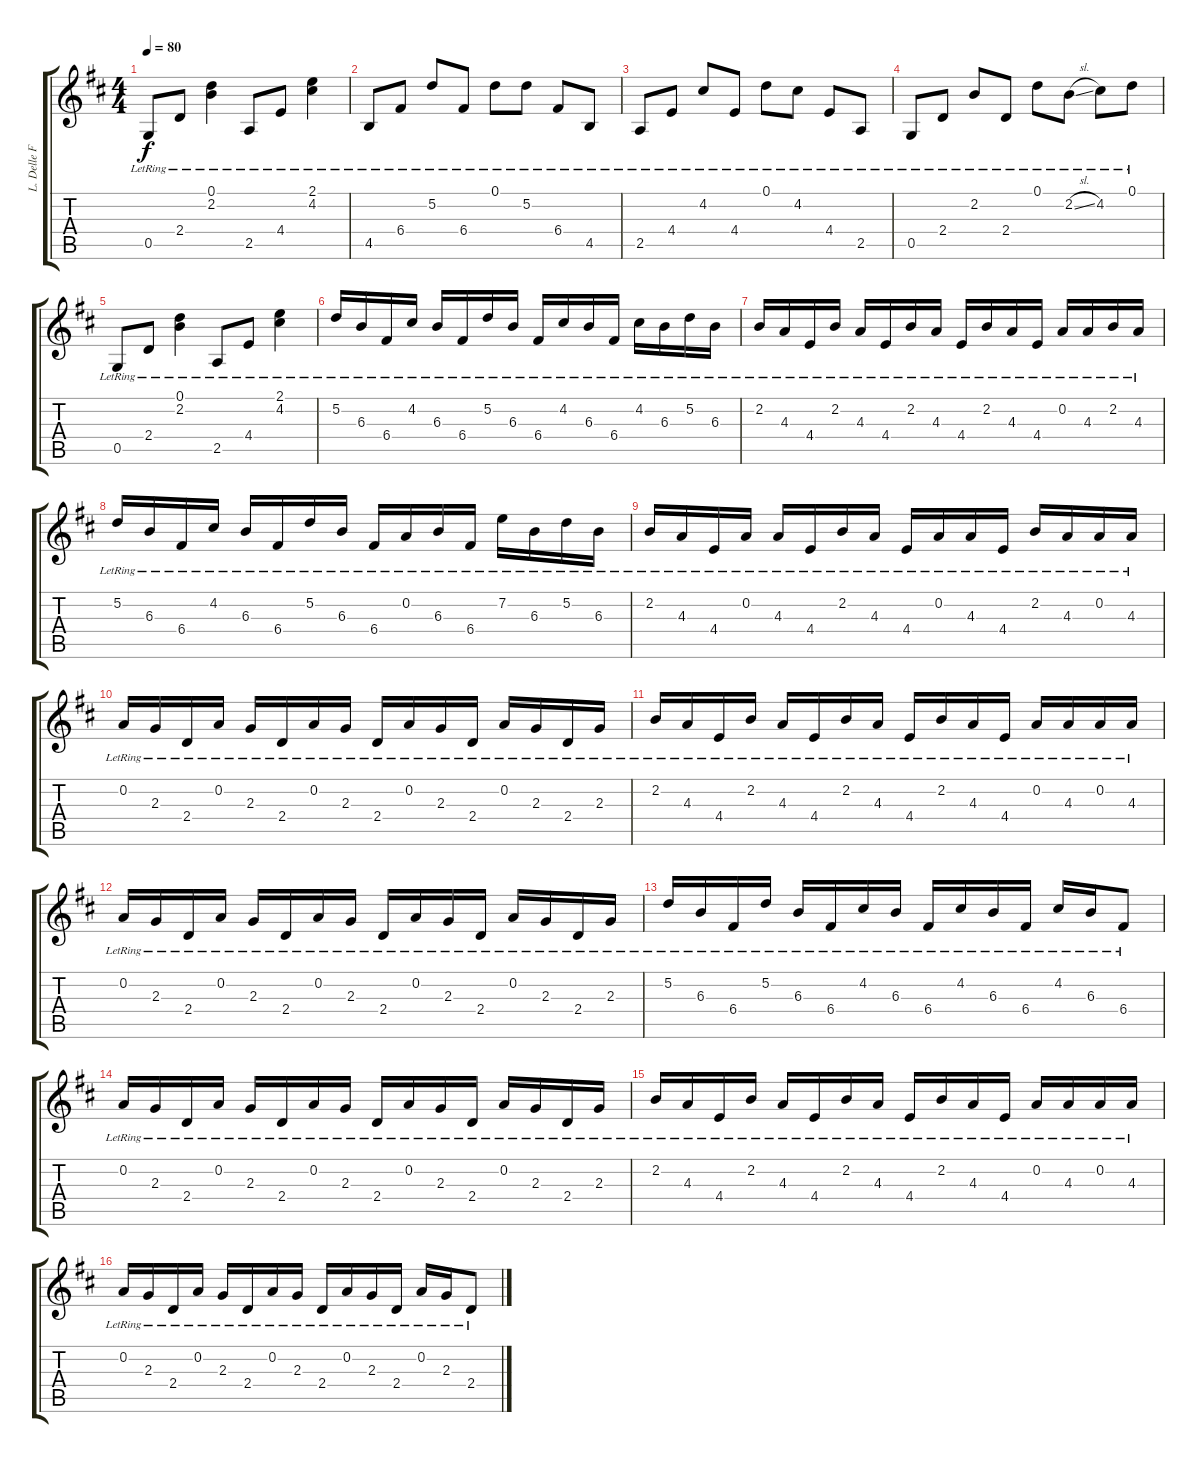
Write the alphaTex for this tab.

\track ("L. Delle Fave (Clean Guitar R)" "L. Delle F") {instrument electricguitarclean}
\staff {score tabs}
\tuning (D4 A3 F3 C3 G2 D2) {hide}
\ts (4 4)
\tempo 80
\clef g2
\ks bminor
0.5{lr}.8{dy f} 2.4{lr}.8 (0.1{lr} 2.2{lr}).4 2.5{lr}.8 4.4{lr}.8 (2.1 4.2{lr}).4 |
4.5{lr}.8 6.4{lr}.8 5.2{lr}.8 6.4{lr}.8 0.1{lr}.8 5.2{lr}.8 6.4{lr}.8 4.5{lr}.8 |
2.5{lr}.8 4.4{lr}.8 4.2{lr}.8 4.4{lr}.8 0.1{lr}.8 4.2{lr}.8 4.4{lr}.8 2.5{lr}.8 |
0.5{lr}.8 2.4{lr}.8 2.2{lr}.8 2.4{lr}.8 0.1{lr}.8 2.2{sl lr}.8 4.2{lr}.8 0.1{lr}.8 |
0.5{lr}.8 2.4{lr}.8 (0.1{lr} 2.2{lr}).4 2.5{lr}.8 4.4{lr}.8 (2.1 4.2{lr}).4 |
5.2{lr}.16 6.3{lr}.16 6.4{lr}.16 4.2{lr}.16 6.3{lr}.16 6.4{lr}.16 5.2{lr}.16 6.3{lr}.16 6.4{lr}.16 4.2{lr}.16 6.3{lr}.16 6.4{lr}.16 4.2{lr}.16 6.3{lr}.16 5.2{lr}.16 6.3{lr}.16 |
2.2{lr}.16 4.3{lr}.16 4.4{lr}.16 2.2{lr}.16 4.3{lr}.16 4.4{lr}.16 2.2{lr}.16 4.3{lr}.16 4.4{lr}.16 2.2{lr}.16 4.3{lr}.16 4.4{lr}.16 0.2{lr}.16 4.3{lr}.16 2.2{lr}.16 4.3{lr}.16 |
5.2{lr}.16 6.3{lr}.16 6.4{lr}.16 4.2{lr}.16 6.3{lr}.16 6.4{lr}.16 5.2{lr}.16 6.3{lr}.16 6.4{lr}.16 0.2{lr}.16 6.3{lr}.16 6.4{lr}.16 7.2{lr}.16 6.3{lr}.16 5.2{lr}.16 6.3{lr}.16 |
2.2{lr}.16 4.3{lr}.16 4.4{lr}.16 0.2{lr}.16 4.3{lr}.16 4.4{lr}.16 2.2{lr}.16 4.3{lr}.16 4.4{lr}.16 0.2{lr}.16 4.3{lr}.16 4.4{lr}.16 2.2{lr}.16 4.3{lr}.16 0.2{lr}.16 4.3{lr}.16 |
0.2{lr}.16 2.3{lr}.16 2.4{lr}.16 0.2{lr}.16 2.3{lr}.16 2.4{lr}.16 0.2{lr}.16 2.3{lr}.16 2.4{lr}.16 0.2{lr}.16 2.3{lr}.16 2.4{lr}.16 0.2{lr}.16 2.3{lr}.16 2.4{lr}.16 2.3{lr}.16 |
2.2{lr}.16 4.3{lr}.16 4.4{lr}.16 2.2{lr}.16 4.3{lr}.16 4.4{lr}.16 2.2{lr}.16 4.3{lr}.16 4.4{lr}.16 2.2{lr}.16 4.3{lr}.16 4.4{lr}.16 0.2{lr}.16 4.3{lr}.16 0.2{lr}.16 4.3{lr}.16 |
0.2{lr}.16 2.3{lr}.16 2.4{lr}.16 0.2{lr}.16 2.3{lr}.16 2.4{lr}.16 0.2{lr}.16 2.3{lr}.16 2.4{lr}.16 0.2{lr}.16 2.3{lr}.16 2.4{lr}.16 0.2{lr}.16 2.3{lr}.16 2.4{lr}.16 2.3{lr}.16 |
5.2{lr}.16 6.3{lr}.16 6.4{lr}.16 5.2{lr}.16 6.3{lr}.16 6.4{lr}.16 4.2{lr}.16 6.3{lr}.16 6.4{lr}.16 4.2{lr}.16 6.3{lr}.16 6.4{lr}.16 4.2{lr}.16 6.3{lr}.16 6.4{lr}.8 |
0.2{lr}.16 2.3{lr}.16 2.4{lr}.16 0.2{lr}.16 2.3{lr}.16 2.4{lr}.16 0.2{lr}.16 2.3{lr}.16 2.4{lr}.16 0.2{lr}.16 2.3{lr}.16 2.4{lr}.16 0.2{lr}.16 2.3{lr}.16 2.4{lr}.16 2.3{lr}.16 |
2.2{lr}.16 4.3{lr}.16 4.4{lr}.16 2.2{lr}.16 4.3{lr}.16 4.4{lr}.16 2.2{lr}.16 4.3{lr}.16 4.4{lr}.16 2.2{lr}.16 4.3{lr}.16 4.4{lr}.16 0.2{lr}.16 4.3{lr}.16 0.2{lr}.16 4.3{lr}.16 |
0.2{lr}.16 2.3{lr}.16 2.4{lr}.16 0.2{lr}.16 2.3{lr}.16 2.4{lr}.16 0.2{lr}.16 2.3{lr}.16 2.4{lr}.16 0.2{lr}.16 2.3{lr}.16 2.4{lr}.16 0.2{lr}.16 2.3{lr}.16 2.4{lr}.8
